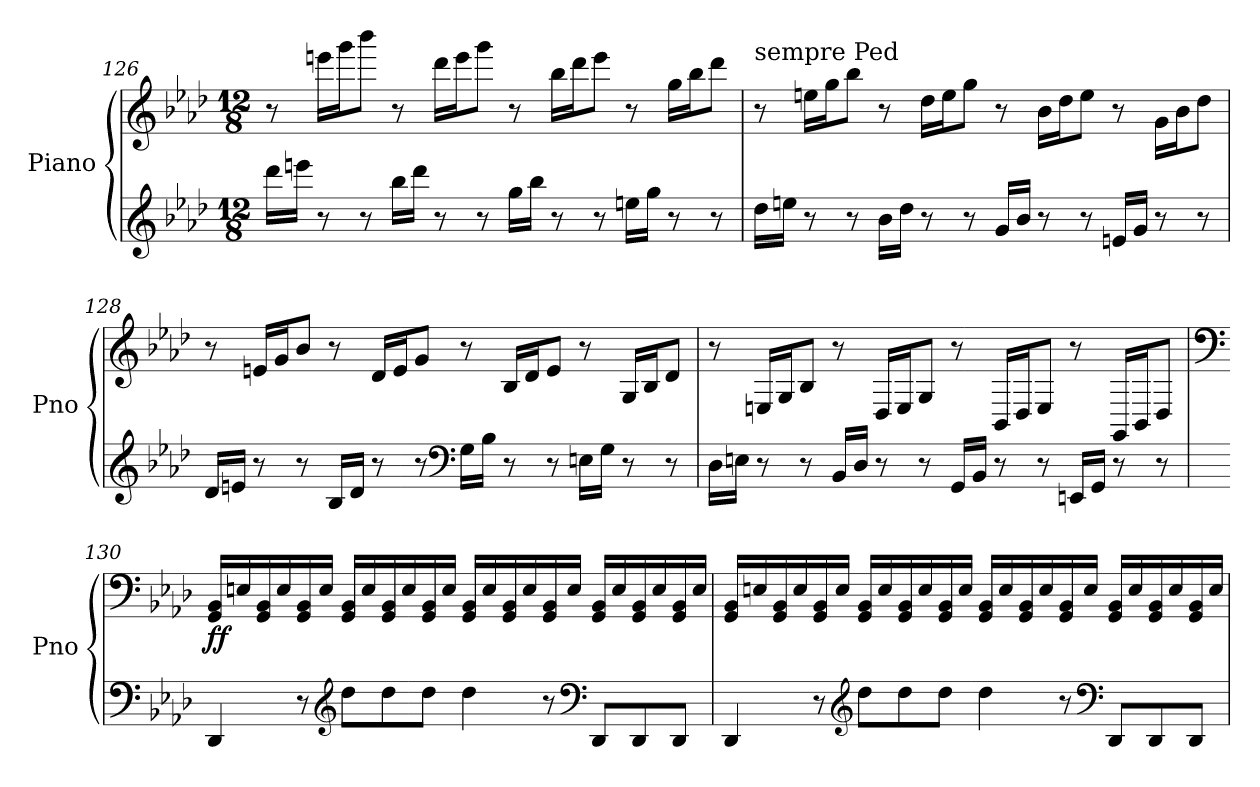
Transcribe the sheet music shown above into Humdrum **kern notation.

**kern	**kern	**dynam
*part1	*part1	*part1
*staff2	*staff1	*staff1/2
*I"Piano	*	*
*I'Pno	*	*
*clefG2	*clefG2	*
*k[b-e-a-d-]	*k[b-e-a-d-]	*
*A-:	*A-:	*
*M12/8	*M12/8	*
=126	=126	=126
16ddd-\LL	8r	.
16eeen\JJ	.	.
8r	16eeen\LL	.
.	16ggg\J	.
8r	8bbb-\J	.
16bb-\LL	8r	.
16ddd-\JJ	.	.
8r	16ddd-\LL	.
.	16eee\J	.
8r	8ggg\J	.
16gg\LL	8r	.
16bb-\JJ	.	.
8r	16bb-\LL	.
.	16ddd-\J	.
8r	8eee\J	.
16een\LL	8r	.
16gg\JJ	.	.
8r	16gg\LL	.
.	16bb-\J	.
8r	8ddd-\J	.
=127	=127	=127
!	!LO:TX:a:t=sempre Ped	!
16dd-\LL	8r	.
16een\JJ	.	.
8r	16een\LL	.
.	16gg\J	.
8r	8bb-\J	.
16b-\LL	8r	.
16dd-\JJ	.	.
8r	16dd-\LL	.
.	16ee\J	.
8r	8gg\J	.
16g/LL	8r	.
16b-/JJ	.	.
8r	16b-\LL	.
.	16dd-\J	.
8r	8ee\J	.
16en/LL	8r	.
16g/JJ	.	.
8r	16g\LL	.
.	16b-\J	.
8r	8dd-\J	.
=128	=128	=128
16d-/LL	8r	.
16en/JJ	.	.
8r	16en/LL	.
.	16g/J	.
8r	8b-/J	.
16B-/LL	8r	.
16d-/JJ	.	.
8r	16d-/LL	.
.	16e/J	.
8r	8g/J	.
*clefF4	*	*
16G\LL	8r	.
16B-\JJ	.	.
8r	16B-/LL	.
.	16d-/J	.
8r	8e/J	.
16En\LL	8r	.
16G\JJ	.	.
8r	16G/LL	.
.	16B-/J	.
8r	8d-/J	.
=129	=129	=129
16D-\LL	8r	.
16En\JJ	.	.
8r	16En/LL	.
.	16G/J	.
8r	8B-/J	.
16BB-/LL	8r	.
16D-/JJ	.	.
8r	16D-/LL	.
.	16E/J	.
8r	8G/J	.
16GG/LL	8r	.
16BB-/JJ	.	.
8r	16BB-/LL	.
.	16D-/J	.
8r	8E/J	.
16EEn/LL	8r	.
16GG/JJ	.	.
8r	16GG/LL	.
.	16BB-/J	.
8r	8D-/J	.
=130	=130	=130
*	*clefF4	*
!	!	!LO:DY:b
4DD-/	16GG/ 16BB-/LL	ff
.	16En/	.
.	16GG/ 16BB-/	.
.	16E/	.
8r	16GG/ 16BB-/	.
.	16E/JJ	.
*clefG2	*	*
8dd-\L	16GG/ 16BB-/LL	.
.	16E/	.
8dd-\	16GG/ 16BB-/	.
.	16E/	.
8dd-\J	16GG/ 16BB-/	.
.	16E/JJ	.
4dd-\	16GG/ 16BB-/LL	.
.	16E/	.
.	16GG/ 16BB-/	.
.	16E/	.
8r	16GG/ 16BB-/	.
.	16E/JJ	.
*clefF4	*	*
8DD-/L	16GG/ 16BB-/LL	.
.	16E/	.
8DD-/	16GG/ 16BB-/	.
.	16E/	.
8DD-/J	16GG/ 16BB-/	.
.	16E/JJ	.
=131	=131	=131
4DD-/	16GG/ 16BB-/LL	.
.	16En/	.
.	16GG/ 16BB-/	.
.	16E/	.
8r	16GG/ 16BB-/	.
.	16E/JJ	.
*clefG2	*	*
8dd-\L	16GG/ 16BB-/LL	.
.	16E/	.
8dd-\	16GG/ 16BB-/	.
.	16E/	.
8dd-\J	16GG/ 16BB-/	.
.	16E/JJ	.
4dd-\	16GG/ 16BB-/LL	.
.	16E/	.
.	16GG/ 16BB-/	.
.	16E/	.
8r	16GG/ 16BB-/	.
.	16E/JJ	.
*clefF4	*	*
8DD-/L	16GG/ 16BB-/LL	.
.	16E/	.
8DD-/	16GG/ 16BB-/	.
.	16E/	.
8DD-/J	16GG/ 16BB-/	.
.	16E/JJ	.
=	=	=
*-	*-	*-
